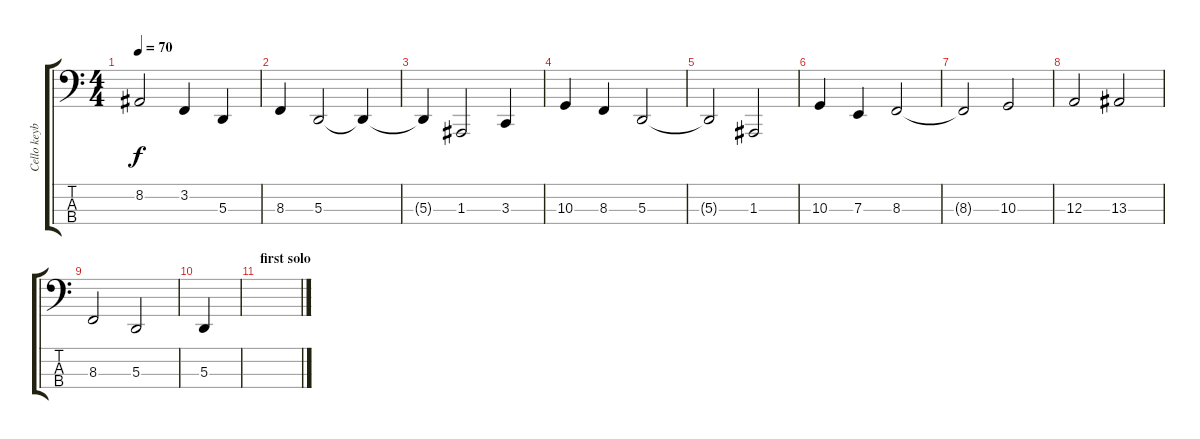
\track ("Cello keyboard fills" "Cello keyb") {instrument cello}
\staff {score tabs}
\tuning (G2 D2 A1 E1) {hide}
\ts (4 4)
\tempo 70
\clef f4
\ks c
8.2.2{dy f} 3.2.4 5.3.4 |
8.3.4 5.3.2 5.3{t}.4 |
5.3{t}.4 1.3.2 3.3.4 |
10.3.4 8.3.4 5.3.2 |
5.3{t}.2 1.3.2 |
10.3.4 7.3.4 8.3.2 |
8.3{t}.2 10.3.2 |
12.3.2 13.3.2 |
8.3.2 5.3.2 |
5.3.4 |
\section ("" "first solo")
